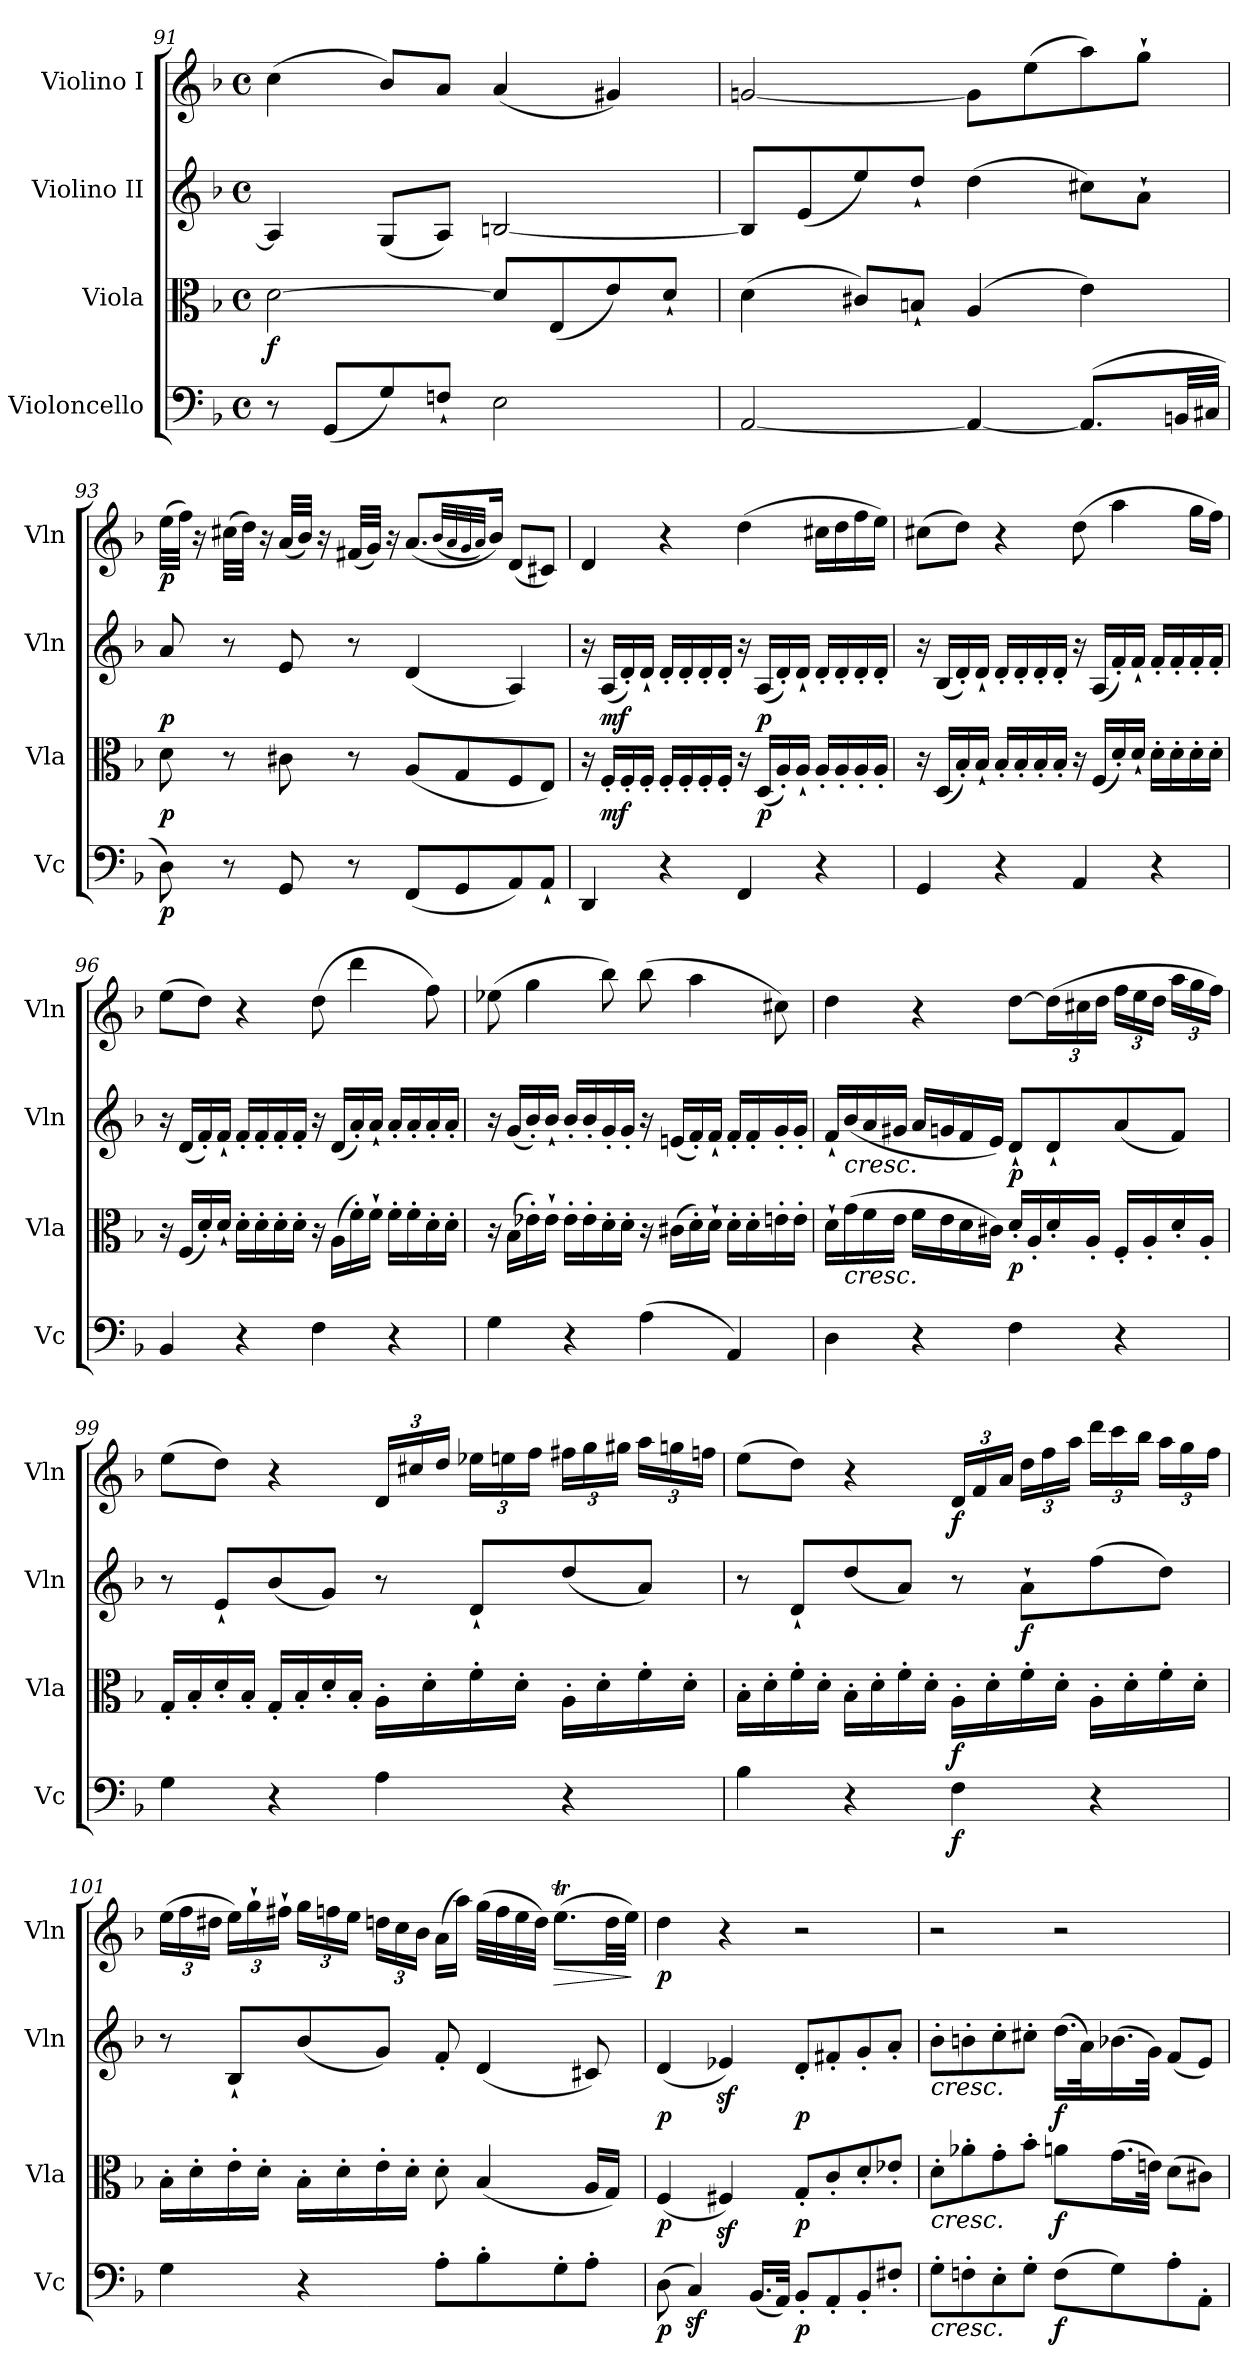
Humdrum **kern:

**kern	**dynam	**kern	**dynam	**kern	**dynam	**kern	**dynam
*part4	*part4	*part3	*part3	*part2	*part2	*part1	*part1
*staff4	*staff4	*staff3	*staff3	*staff2	*staff2	*staff1	*staff1
*I"Violoncello	*	*I"Viola	*	*I"Violino II	*	*I"Violino I	*
*I'Vc	*	*I'Vla	*	*I'Vln	*	*I'Vln	*
*clefF4	*	*clefC3	*	*clefG2	*	*clefG2	*
*k[b-]	*	*k[b-]	*	*k[b-]	*	*k[b-]	*
*M4/4	*	*M4/4	*	*M4/4	*	*M4/4	*
*met(c)	*	*met(c)	*	*met(c)	*	*met(c)	*
=91	=91	=91	=91	=91	=91	=91	=91
!	!	!	!LO:DY:b	!	!	!	!
8r	.	[2d\	f	4A/]	.	(>4cc\	.
(<8GG/L	.	.	.	.	.	.	.
8G/)	.	.	.	(<8G/L	.	8b-/L)	.
8Fn`/J	.	.	.	8A/J)	.	8a/J	.
2E\	.	8d/L]	.	[2Bn/	.	(<4a/	.
.	.	(<8E/	.	.	.	.	.
.	.	8e/)	.	.	.	4g#X/)	.
.	.	8d`/J	.	.	.	.	.
=92	=92	=92	=92	=92	=92	=92	=92
[2AA/	.	(>4d\	.	8B/L]	.	[2gn/	.
.	.	.	.	(<8e/	.	.	.
.	.	8c#X/L)	.	8ee/)	.	.	.
.	.	8Bn`/J	.	8dd`/J	.	.	.
4AA/_	.	(>4A/	.	(>4dd\	.	8g\L]	.
.	.	.	.	.	.	(>8ee\	.
(<8.AA/L]	.	4e\)	.	8cc#X\L)	.	8aa\)	.
.	.	.	.	8a`\J	.	8gg`\J	.
32BBn/LL	.	.	.	.	.	.	.
32C#X/JJJ	.	.	.	.	.	.	.
!!LO:LB:g=z
=93	=93	=93	=93	=93	=93	=93	=93
!	!LO:DY:b	!	!LO:DY:b	!	!LO:DY:b	!	!LO:DY:b
8D\)	p	8d\	p	8a/	p	(>32ee\LLL	p
.	.	.	.	.	.	32ff\JJJ)	.
.	.	.	.	.	.	16r	.
8r	.	8r	.	8r	.	(>32cc#X\LLL	.
.	.	.	.	.	.	32dd\JJJ)	.
.	.	.	.	.	.	16r	.
8GG/	.	8c#X\	.	8e/	.	(<32a/LLL	.
.	.	.	.	.	.	32b-/JJJ)	.
.	.	.	.	.	.	16r	.
8r	.	8r	.	8r	.	(<32f#X/LLL	.
.	.	.	.	.	.	32g/JJJ)	.
.	.	.	.	.	.	16r	.
(<8FF/L	.	(<8A/L	.	(<4d/	.	(<8.a/L	.
8GG/	.	8G/	.	.	.	.	.
.	.	.	.	.	.	(<32qb-/LLL	.
.	.	.	.	.	.	32qa/	.
.	.	.	.	.	.	32qg/	.
.	.	.	.	.	.	32qa/JJJ)	.
.	.	.	.	.	.	16b-/Jk)	.
8AA/)	.	8F/	.	4A/)	.	(<8d/L	.
8AA`/J	.	8E/J)	.	.	.	8c#X/J)	.
=94	=94	=94	=94	=94	=94	=94	=94
4DD/	.	16r	.	16r	.	4d/	.
!	!	!	!LO:DY:b	!	!LO:DY:b	!	!
.	.	16F'/LL	mf	(<16A/LL	mf	.	.
.	.	16F'/	.	16d'/)	.	.	.
.	.	16F'/JJ	.	16d`/JJ	.	.	.
4r	.	16F'/LL	.	16d'/LL	.	4r	.
.	.	16F'/	.	16d'/	.	.	.
.	.	16F'/	.	16d'/	.	.	.
.	.	16F'/JJ	.	16d'/JJ	.	.	.
4FF/	.	16r	.	16r	.	(>4dd\	.
!	!	!	!LO:DY:b	!	!LO:DY:b	!	!
.	.	(<16D/LL	p	(<16A/LL	p	.	.
.	.	16A'/)	.	16d'/)	.	.	.
.	.	16A`/JJ	.	16d`/JJ	.	.	.
4r	.	16A'/LL	.	16d'/LL	.	16cc#X\LL	.
.	.	16A'/	.	16d'/	.	16dd\	.
.	.	16A'/	.	16d'/	.	16ff\	.
.	.	16A'/JJ	.	16d'/JJ	.	16ee\JJ)	.
=95	=95	=95	=95	=95	=95	=95	=95
4GG/	.	16r	.	16r	.	(>8cc#X\L	.
.	.	(<16D/LL	.	(<16B-/LL	.	.	.
.	.	16B-'/)	.	16d'/)	.	8dd\J)	.
.	.	16B-`/JJ	.	16d`/JJ	.	.	.
4r	.	16B-'/LL	.	16d'/LL	.	4r	.
.	.	16B-'/	.	16d'/	.	.	.
.	.	16B-'/	.	16d'/	.	.	.
.	.	16B-'/JJ	.	16d'/JJ	.	.	.
4AA/	.	16r	.	16r	.	(>8dd\	.
.	.	(<16F/LL	.	(<16A/LL	.	.	.
.	.	16d'/)	.	16f'/)	.	4aa\	.
.	.	16d`/JJ	.	16f`/JJ	.	.	.
4r	.	16d'\LL	.	16f'/LL	.	.	.
.	.	16d'\	.	16f'/	.	.	.
.	.	16d'\	.	16f'/	.	16gg\LL	.
.	.	16d'\JJ	.	16f'/JJ	.	16ff\JJ)	.
!!LO:LB:g=z
=96	=96	=96	=96	=96	=96	=96	=96
4BB-/	.	16r	.	16r	.	(>8ee\L	.
.	.	(<16F/LL	.	(<16d/LL	.	.	.
.	.	16d'/)	.	16f'/)	.	8dd\J)	.
.	.	16d`/JJ	.	16f`/JJ	.	.	.
4r	.	16d'\LL	.	16f'/LL	.	4r	.
.	.	16d'\	.	16f'/	.	.	.
.	.	16d'\	.	16f'/	.	.	.
.	.	16d'\JJ	.	16f'/JJ	.	.	.
4F\	.	16r	.	16r	.	(>8dd\	.
.	.	(>16A\LL	.	(<16d/LL	.	.	.
.	.	16f'\)	.	16a'/)	.	4ddd\	.
.	.	16f`\JJ	.	16a`/JJ	.	.	.
4r	.	16f'\LL	.	16a'/LL	.	.	.
.	.	16f'\	.	16a'/	.	.	.
.	.	16d'\	.	16a'/	.	8ff\)	.
.	.	16d'\JJ	.	16a'/JJ	.	.	.
=97	=97	=97	=97	=97	=97	=97	=97
4G\	.	16r	.	16r	.	(>8ee-X\	.
.	.	(>16B-\LL	.	(<16g/LL	.	.	.
.	.	16e-X'\)	.	16b-'/)	.	4gg\	.
.	.	16e-`\JJ	.	16b-`/JJ	.	.	.
4r	.	16e-'\LL	.	16b-'/LL	.	.	.
.	.	16e-'\	.	16b-'/	.	.	.
.	.	16d'\	.	16g'/	.	8bb-\)	.
.	.	16d'\JJ	.	16g'/JJ	.	.	.
(>4A\	.	16r	.	16r	.	(>8bb-\	.
.	.	(>16c#X\LL	.	(<16en/LL	.	.	.
.	.	16d'\)	.	16f'/)	.	4aa\	.
.	.	16d`\JJ	.	16f`/JJ	.	.	.
4AA/)	.	16d'\LL	.	16f'/LL	.	.	.
.	.	16d'\	.	16f'/	.	.	.
.	.	16en'\	.	16g'/	.	8cc#X\)	.
.	.	16e'\JJ	.	16g'/JJ	.	.	.
=98	=98	=98	=98	=98	=98	=98	=98
4D\	.	16d`\LL	.	16f`/LL	.	4dd\	.
!	!	!	!	!LO:TX:b:i:t=cresc.	!	!	!
!	!	!LO:TX:b:i:t=cresc.	!	!	!	!	!
.	.	(>16g\	.	(<16b-/	.	.	.
.	.	16f\	.	16a/	.	.	.
.	.	16e\JJ	.	16g#X/JJ	.	.	.
4r	.	16f\LL	.	16a/LL	.	4r	.
.	.	16e\	.	16gn/	.	.	.
.	.	16d\	.	16f/	.	.	.
.	.	16c#X\JJ)	.	16e/JJ)	.	.	.
!	!	!	!LO:DY:b	!	!LO:DY:b	!	!
4F\	.	16d'/LL	p	8d`/L	p	[8dd\L	.
.	.	16A'/	.	.	.	.	.
*	*	*	*	*	*	*Xbrackettup	*
.	.	16d'/	.	8d`/	.	(>24dd\L]	.
.	.	.	.	.	.	24cc#X\	.
.	.	16A'/JJ	.	.	.	.	.
.	.	.	.	.	.	24dd\JJ	.
4r	.	16F'/LL	.	(<8a/	.	24ff\LL	.
.	.	.	.	.	.	24ee\	.
.	.	16A'/	.	.	.	.	.
.	.	.	.	.	.	24dd\JJ	.
.	.	16d'/	.	8f/J)	.	24aa\LL	.
.	.	.	.	.	.	24gg\	.
.	.	16A'/JJ	.	.	.	.	.
.	.	.	.	.	.	24ff\JJ)	.
!!LO:PB:g=z
=99	=99	=99	=99	=99	=99	=99	=99
4G\	.	16G'/LL	.	8r	.	(>8ee\L	.
.	.	16B-'/	.	.	.	.	.
.	.	16d'/	.	8e`/L	.	8dd\J)	.
.	.	16B-'/JJ	.	.	.	.	.
4r	.	16G'/LL	.	(<8b-/	.	4r	.
.	.	16B-'/	.	.	.	.	.
.	.	16d'/	.	8g/J)	.	.	.
.	.	16B-'/JJ	.	.	.	.	.
4A\	.	16A'\LL	.	8r	.	24d/LL	.
.	.	.	.	.	.	24cc#X/	.
.	.	16d'\	.	.	.	.	.
.	.	.	.	.	.	24dd/JJ	.
.	.	16f'\	.	8d`/L	.	24ee-X\LL	.
.	.	.	.	.	.	24een\	.
.	.	16d'\JJ	.	.	.	.	.
.	.	.	.	.	.	24ff\JJ	.
4r	.	16A'\LL	.	(<8dd/	.	24ff#X\LL	.
.	.	.	.	.	.	24gg\	.
.	.	16d'\	.	.	.	.	.
.	.	.	.	.	.	24gg#X\JJ	.
.	.	16f'\	.	8a/J)	.	24aa\LL	.
.	.	.	.	.	.	24ggn\	.
.	.	16d'\JJ	.	.	.	.	.
.	.	.	.	.	.	24ffn\JJ	.
=100	=100	=100	=100	=100	=100	=100	=100
4B-\	.	16B-'\LL	.	8r	.	(>8ee\L	.
.	.	16d'\	.	.	.	.	.
.	.	16f'\	.	8d`/L	.	8dd\J)	.
.	.	16d'\JJ	.	.	.	.	.
4r	.	16B-'\LL	.	(<8dd/	.	4r	.
.	.	16d'\	.	.	.	.	.
.	.	16f'\	.	8a/J)	.	.	.
.	.	16d'\JJ	.	.	.	.	.
!	!LO:DY:b	!	!LO:DY:b	!	!	!	!LO:DY:b
4F\	f	16A'\LL	f	8r	.	24d/LL	f
.	.	.	.	.	.	24f/	.
.	.	16d'\	.	.	.	.	.
.	.	.	.	.	.	24a/JJ	.
!	!	!	!	!	!LO:DY:b	!	!
.	.	16f'\	.	8a`\L	f	24dd\LL	.
.	.	.	.	.	.	24ff\	.
.	.	16d'\JJ	.	.	.	.	.
.	.	.	.	.	.	24aa\JJ	.
4r	.	16A'\LL	.	(>8ff\	.	24ddd\LL	.
.	.	.	.	.	.	24ccc\	.
.	.	16d'\	.	.	.	.	.
.	.	.	.	.	.	24bb-\JJ	.
.	.	16f'\	.	8dd\J)	.	24aa\LL	.
.	.	.	.	.	.	24gg\	.
.	.	16d'\JJ	.	.	.	.	.
.	.	.	.	.	.	24ff\JJ	.
!!LO:LB:g=z
=101	=101	=101	=101	=101	=101	=101	=101
4G\	.	16B-'\LL	.	8r	.	(>24ee\LL	.
.	.	.	.	.	.	24ff\	.
.	.	16d'\	.	.	.	.	.
.	.	.	.	.	.	24dd#X\JJ	.
.	.	16e'\	.	8B-`/L	.	24ee\LL)	.
.	.	.	.	.	.	24gg`\	.
.	.	16d'\JJ	.	.	.	.	.
.	.	.	.	.	.	24ff#X`\JJ	.
4r	.	16B-'\LL	.	(<8b-/	.	24gg\LL	.
.	.	.	.	.	.	24ffn\	.
.	.	16d'\	.	.	.	.	.
.	.	.	.	.	.	24ee\JJ	.
.	.	16e'\	.	8g/J)	.	24ddn\LL	.
.	.	.	.	.	.	24cc\	.
.	.	16d'\JJ	.	.	.	.	.
.	.	.	.	.	.	24b-\JJ	.
8A'\L	.	8d'\	.	8f'/	.	(>16a\LL	.
.	.	.	.	.	.	16aa\JJ)	.
8B-'\	.	(<4B-/	.	(<4d/	.	(>32gg\LLL	.
.	.	.	.	.	.	32ff\	.
.	.	.	.	.	.	32ee\	.
.	.	.	.	.	.	32dd\JJJ)	.
!	!	!	!	!	!	!	!LO:HP:b
8G'\	.	.	.	.	.	(>8.eet\L	>
8A'\J	.	16A/LL	.	8c#X/)	.	.	.
.	.	16G/JJ)	.	.	.	32dd\LL	.
.	.	.	.	.	.	32ee\JJJ)	.
.	.	.	.	.	.	.	]
=102	=102	=102	=102	=102	=102	=102	=102
!	!LO:DY:b	!	!LO:DY:b	!	!LO:DY:b	!	!LO:DY:b
(>8D\	p	(<4F/	p	(<4d/	p	4dd\	p
4Cz</)	.	.	.	.	.	.	.
.	.	4F#Xz</)	.	4e-Xz</)	.	4r	.
(<16.BB-/LL	.	.	.	.	.	.	.
32AA/JJk)	.	.	.	.	.	.	.
!	!LO:DY:b	!	!LO:DY:b	!	!LO:DY:b	!	!
8BB-'/L	p	8G'/L	p	8d'/L	p	2r	.
8AA'/	.	8c'/	.	8f#X'/	.	.	.
8BB-'/	.	8d'/	.	8g'/	.	.	.
8F#X'/J	.	8e-X'/J	.	8a'/J	.	.	.
=103	=103	=103	=103	=103	=103	=103	=103
!	!	!	!	!LO:TX:b:i:t=cresc.	!	!	!
!	!	!LO:TX:b:i:t=cresc.	!	!	!	!	!
!LO:TX:b:i:t=cresc.	!	!	!	!	!	!	!
8G'\L	.	8d'\L	.	8b-'\L	.	2r	.
8Fn'\	.	8a-X'\	.	8bn'\	.	.	.
8E'\	.	8g'\	.	8cc'\	.	.	.
8G'\J	.	8b-'\J	.	8cc#X'\J	.	.	.
!	!LO:DY:b	!	!LO:DY:b	!	!LO:DY:b	!	!
(>8F\L	f	8an\L	f	(>16.dd\LL	f	2r	.
.	.	.	.	32a\K)	.	.	.
8G\)	.	(>16.g\L	.	(>16.b-X\	.	.	.
.	.	32en\JJk)	.	32g\JJk)	.	.	.
8A'\	.	(>8d\L	.	(<8f/L	.	.	.
8AA'\J	.	8c#X\J)	.	8e/J)	.	.	.
=	=	=	=	=	=	=	=
*-	*-	*-	*-	*-	*-	*-	*-
